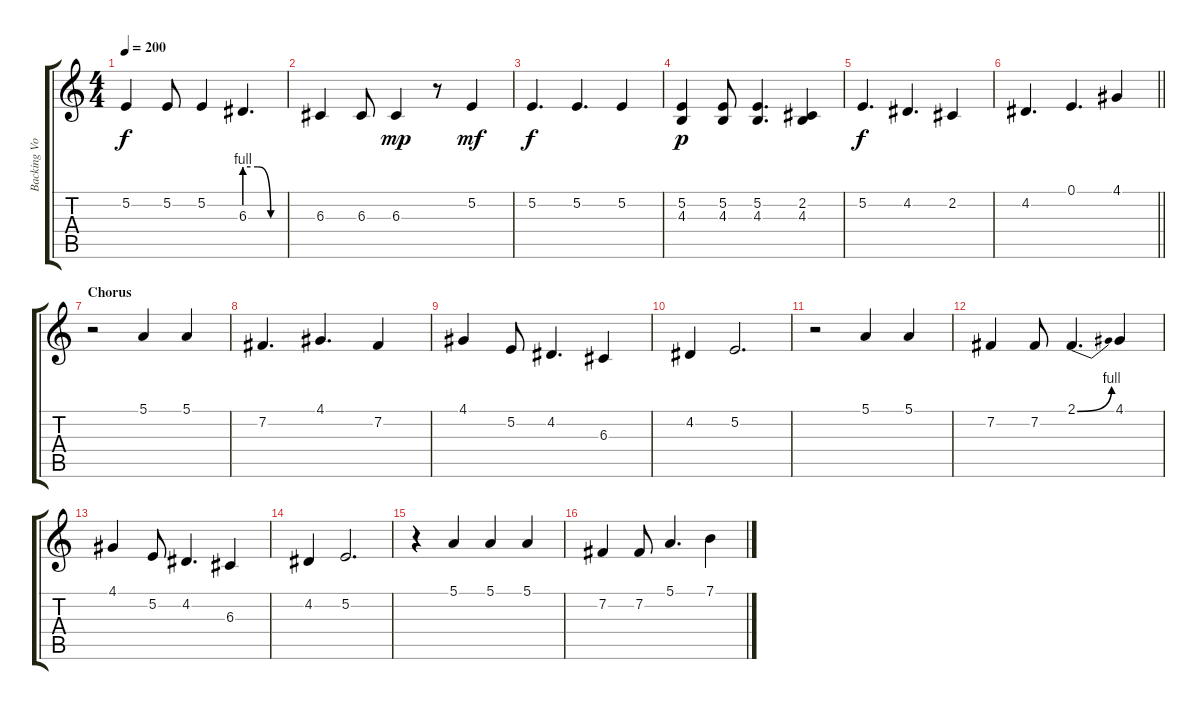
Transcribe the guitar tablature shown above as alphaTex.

\track ("Backing Vocals" "Backing Vo") {instrument lead2sawtooth}
\staff {score tabs}
\tuning (E4 B3 G3 D3 A2 E2) {hide}
\ts (4 4)
\tempo 200
\clef g2
\ks c
5.2.4{dy f} 5.2.8 5.2.4 6.3{be (custom 0 4 20 4 40 0 60 0)}.4{d} |
6.3.4 6.3.8 6.3.4{dy mp} r.8 5.2.4{dy mf} |
5.2.4{d dy f} 5.2.4{d} 5.2.4 |
(5.2 4.3).4{dy p} (5.2 4.3).8 (5.2 4.3).4{d} (2.2 4.3).4 |
5.2.4{d dy f} 4.2.4{d} 2.2.4 |
\barLineRight lightlight
4.2.4{d} 0.1.4{d} 4.1.4 |
\section ("" "Chorus")
r.2 5.1.4 5.1.4 |
7.2.4{d} 4.1.4{d} 7.2.4 |
4.1.4 5.2.8 4.2.4{d} 6.3.4 |
4.2.4 5.2.2{d} |
r.2 5.1.4 5.1.4 |
7.2.4 7.2.8 2.1{be (bend 0 0 60 4)}.4{d} 4.1.4 |
4.1.4 5.2.8 4.2.4{d} 6.3.4 |
4.2.4 5.2.2{d} |
r.4 5.1.4 5.1.4 5.1.4 |
7.2.4 7.2.8 5.1.4{d} 7.1.4
